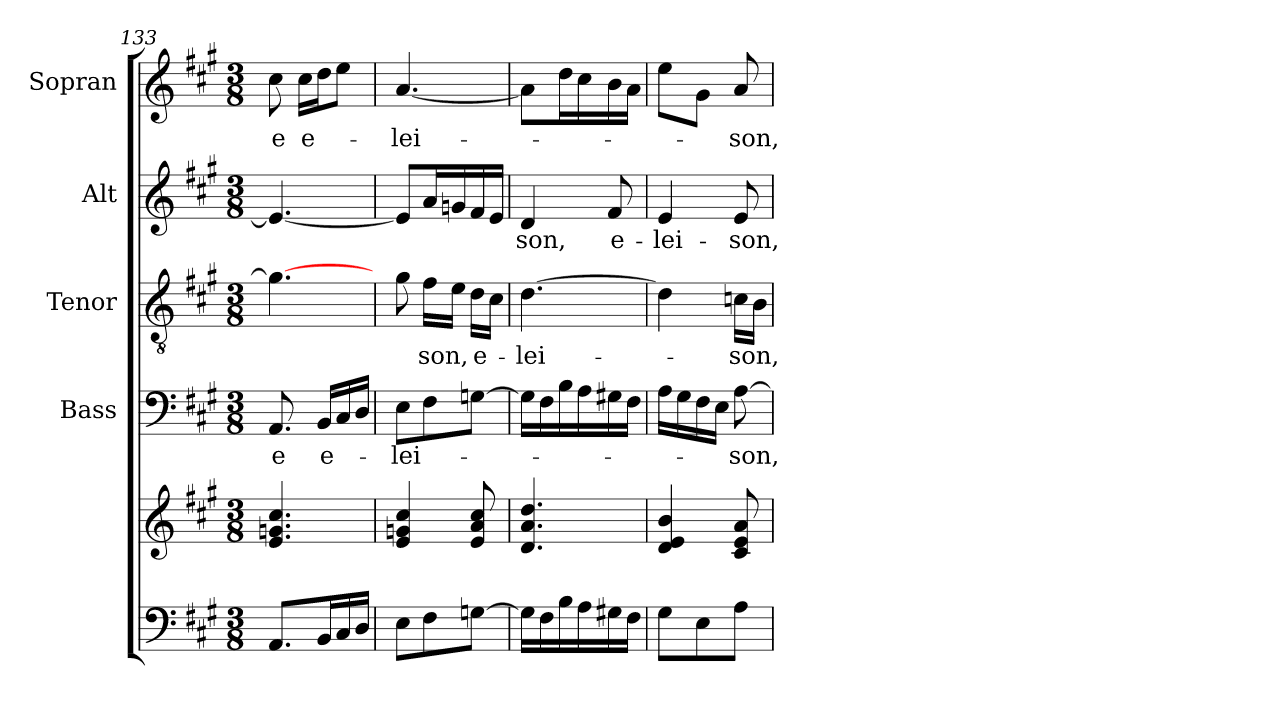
**kern	**kern	**kern	**text	**kern	**text	**kern	**text	**kern	**text
*part5	*part5	*part4	*part4	*part3	*part3	*part2	*part2	*part1	*part1
*staff6	*staff5	*staff4	*staff4	*staff3	*staff3	*staff2	*staff2	*staff1	*staff1
*	*	*I"Bass	*	*I"Tenor	*	*I"Alt	*	*I"Sopran	*
*	*	*I'B.	*	*I'T.	*	*I'A.	*	*I'S.	*
*clefF4	*clefG2	*clefF4	*	*clefGv2	*	*clefG2	*	*clefG2	*
*k[f#c#g#]	*k[f#c#g#]	*k[f#c#g#]	*	*k[f#c#g#]	*	*k[f#c#g#]	*	*k[f#c#g#]	*
*A:	*A:	*A:	*	*A:	*	*A:	*	*A:	*
*M3/8	*M3/8	*M3/8	*	*M3/8	*	*M3/8	*	*M3/8	*
=133	=133	=133	=133	=133	=133	=133	=133	=133	=133
!	!	!	!LO:LY:b	!	!	!	!	!	!LO:LY:b
8.AA/L	4.e/ 4.gn/ 4.cc#/	8.AA/	-e	4.g\_	.	4.e/_	.	8cc#\	-e
!	!	!	!	!	!	!	!	!	!LO:LY:b
.	.	.	.	.	.	.	.	16cc#\LL	e-
!	!	!	!LO:LY:b	!	!	!	!	!	!
16BB/L	.	16BB/LL	e-	.	.	.	.	16dd\J	.
16C#/	.	16C#/	.	.	.	.	.	8ee\J	.
16D/JJ	.	16D/JJ	.	.	.	.	.	.	.
=134	=134	=134	=134	=134	=134	=134	=134	=134	=134
!	!	!	!LO:LY:b	!	!	!	!	!	!LO:LY:b
8E\L	4e/ 4gn/ 4cc#/	8E\L	-lei-	8g#\	.	8e/L]	.	[4.a/	-lei-
!	!	!	!	!	!LO:LY:b	!	!	!	!
8F#\	.	8F#\	.	16f#\LL	-son,	16a/L	.	.	.
.	.	.	.	16e\JJ	.	16gn/	.	.	.
!	!	!	!	!	!LO:LY:b	!	!	!	!
[8Gn\J	8e/ 8a/ 8cc#/	[8Gn\J	.	16d\LL	e-	16f#/	.	.	.
.	.	.	.	16c#\JJ	.	16e/JJ	.	.	.
=135	=135	=135	=135	=135	=135	=135	=135	=135	=135
!	!	!	!	!	!LO:LY:b	!	!LO:LY:b	!	!
16G\LL]	4.d/ 4.a/ 4.dd/	16G\LL]	.	[4.d\	-lei-	4d/	-son,	8a\L]	.
16F#\	.	16F#\	.	.	.	.	.	.	.
16B\	.	16B\	.	.	.	.	.	16dd\L	.
16A\	.	16A\	.	.	.	.	.	16cc#\	.
!	!	!	!	!	!	!	!LO:LY:b	!	!
16G#X\	.	16G#X\	.	.	.	8f#/	e-	16b\	.
16F#\JJ	.	16F#\JJ	.	.	.	.	.	16a\JJ	.
!!LO:PB:g=z
=136	=136	=136	=136	=136	=136	=136	=136	=136	=136
!	!	!	!	!	!	!	!LO:LY:b	!	!
8G#\L	4d/ 4e/ 4b/	16A\LL	.	4d\]	.	4e/	-lei-	8ee\L	.
.	.	16G#\	.	.	.	.	.	.	.
8E\	.	16F#\	.	.	.	.	.	8g#\J	.
.	.	16E\JJ	.	.	.	.	.	.	.
!	!	!	!LO:LY:b	!	!LO:LY:b	!	!LO:LY:b	!	!LO:LY:b
8A\J	8c#/ 8e/ 8a/	[8A\	-son,	16cn\LL	-son,	8e/	-son,	8a/	-son,
.	.	.	.	16B\JJ	.	.	.	.	.
=	=	=	=	=	=	=	=	=	=
*-	*-	*-	*-	*-	*-	*-	*-	*-	*-
